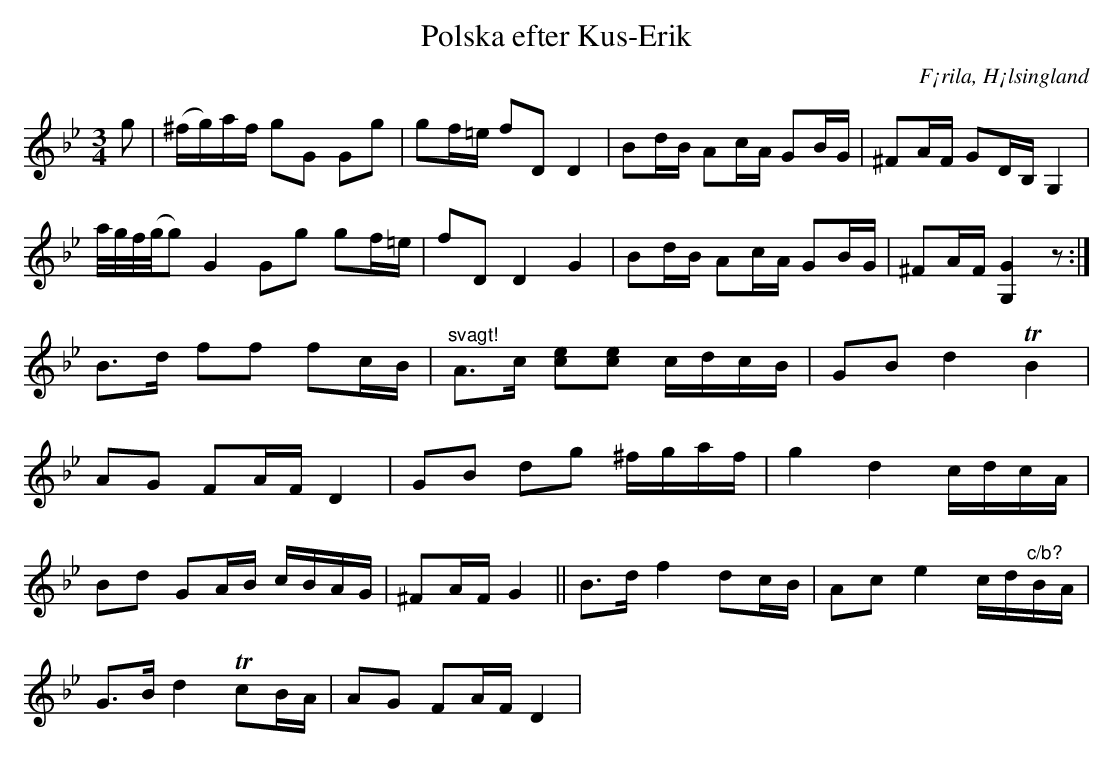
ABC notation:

X:1
T: Polska efter Kus-Erik
O: F¡rila, H¡lsingland
M: 3/4
L: 1/16
K: Gm
g2 | (^fg)af g2G2 G2g2 | g2f=e f2D2 D4 | B2dB A2cA G2BG | ^F2AF G2DB, G,4 |
a/g/f/(g/g2) G4 G2g2 g2f=e | f2D2 D4 G4 | B2dB A2cA G2BG | ^F2AF [G,G]4 z2 :|
B2>d2 f2f2 f2cB | "^svagt!"A2>c2 [c2e2][e2c2] cdcB | G2B2 d4 TB4 |
A2G2 F2AF D4 | G2B2 d2g2 ^fgaf | g4 d4 cdcA |
B2d2 G2AB cBAG | ^F2AF G4 || B2>d2 f4 d2cB | A2c2 e4 cd"^c/b?"BA |
G2>B2 d4 Tc2BA | A2G2 F2AF D4 |
